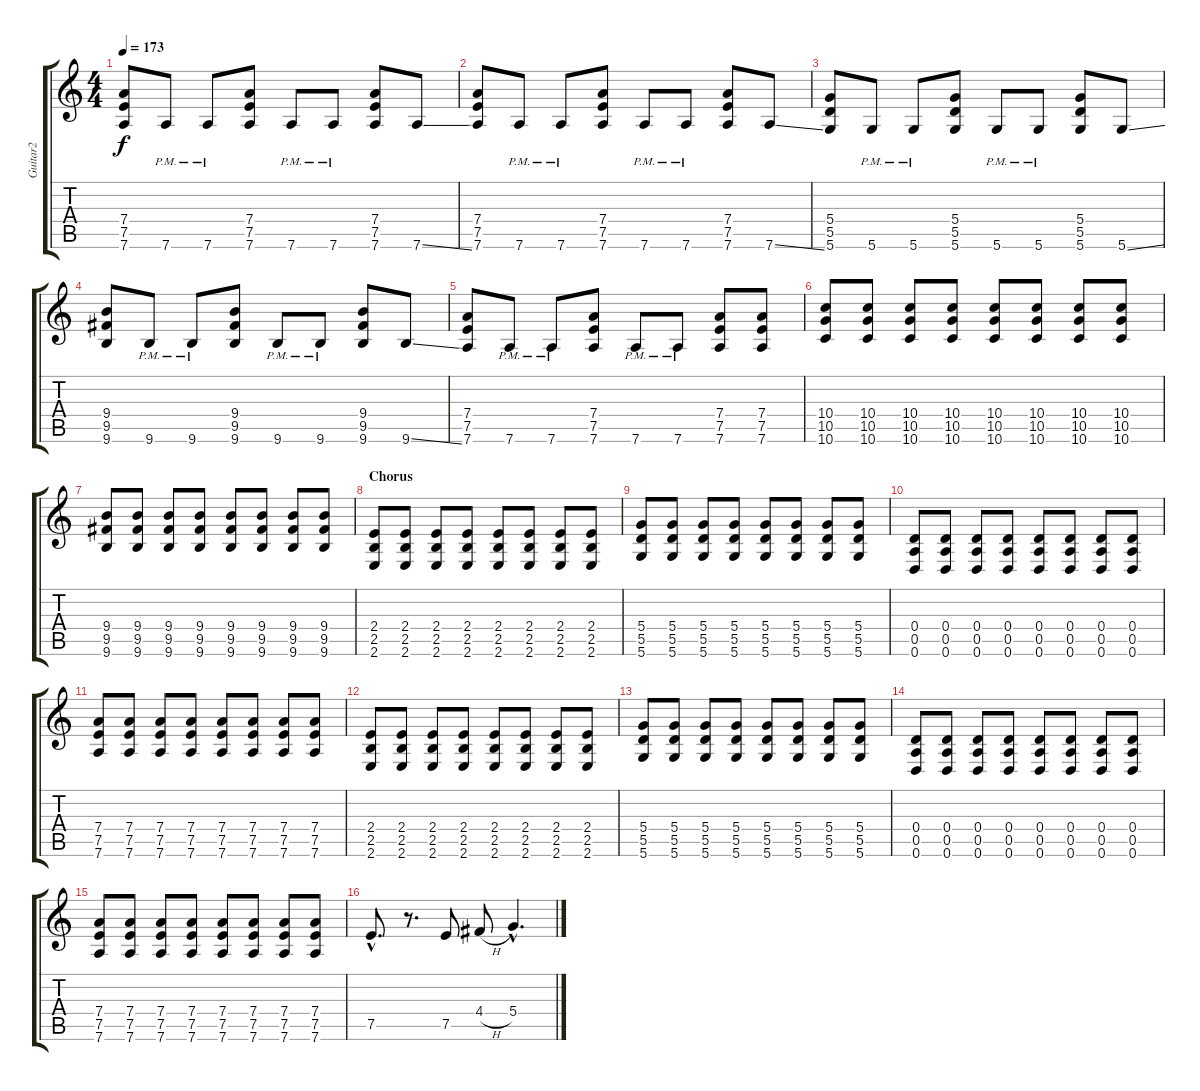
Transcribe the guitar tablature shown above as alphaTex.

\track ("Guitar2" "Guitar2") {instrument distortionguitar}
\staff {score tabs}
\tuning (E4 B3 G3 D3 A2 D2) {hide}
\ts (4 4)
\tempo 173
\clef g2
\ks c
(7.4 7.5 7.6).8{dy f} 7.6{pm}.8 7.6{pm}.8 (7.4 7.5 7.6).8 7.6{pm}.8 7.6{pm}.8 (7.4 7.5 7.6).8 7.6{ss}.8 |
(7.4 7.5 7.6).8 7.6{pm}.8 7.6{pm}.8 (7.4 7.5 7.6).8 7.6{pm}.8 7.6{pm}.8 (7.4 7.5 7.6).8 7.6{ss}.8 |
(5.4 5.5 5.6).8 5.6{pm}.8 5.6{pm}.8 (5.4 5.5 5.6).8 5.6{pm}.8 5.6{pm}.8 (5.4 5.5 5.6).8 5.6{ss}.8 |
(9.4 9.5 9.6).8 9.6{pm}.8 9.6{pm}.8 (9.4 9.5 9.6).8 9.6{pm}.8 9.6{pm}.8 (9.4 9.5 9.6).8 9.6{ss}.8 |
(7.4 7.5 7.6).8 7.6{pm}.8 7.6{pm}.8 (7.4 7.5 7.6).8 7.6{pm}.8 7.6{pm}.8 (7.4 7.5 7.6).8 (7.4 7.5 7.6).8 |
(10.4 10.5 10.6).8 (10.4 10.5 10.6).8 (10.4 10.5 10.6).8 (10.4 10.5 10.6).8 (10.4 10.5 10.6).8 (10.4 10.5 10.6).8 (10.4 10.5 10.6).8 (10.4 10.5 10.6).8 |
(9.4 9.5 9.6).8 (9.4 9.5 9.6).8 (9.4 9.5 9.6).8 (9.4 9.5 9.6).8 (9.4 9.5 9.6).8 (9.4 9.5 9.6).8 (9.4 9.5 9.6).8 (9.4 9.5 9.6).8 |
\section ("" "Chorus")
(2.4 2.5 2.6).8 (2.4 2.5 2.6).8 (2.4 2.5 2.6).8 (2.4 2.5 2.6).8 (2.4 2.5 2.6).8 (2.4 2.5 2.6).8 (2.4 2.5 2.6).8 (2.4 2.5 2.6).8 |
(5.4 5.5 5.6).8 (5.4 5.5 5.6).8 (5.4 5.5 5.6).8 (5.4 5.5 5.6).8 (5.4 5.5 5.6).8 (5.4 5.5 5.6).8 (5.4 5.5 5.6).8 (5.4 5.5 5.6).8 |
(0.4 0.5 0.6).8 (0.4 0.5 0.6).8 (0.4 0.5 0.6).8 (0.4 0.5 0.6).8 (0.4 0.5 0.6).8 (0.4 0.5 0.6).8 (0.4 0.5 0.6).8 (0.4 0.5 0.6).8 |
(7.4 7.5 7.6).8 (7.4 7.5 7.6).8 (7.4 7.5 7.6).8 (7.4 7.5 7.6).8 (7.4 7.5 7.6).8 (7.4 7.5 7.6).8 (7.4 7.5 7.6).8 (7.4 7.5 7.6).8 |
(2.4 2.5 2.6).8 (2.4 2.5 2.6).8 (2.4 2.5 2.6).8 (2.4 2.5 2.6).8 (2.4 2.5 2.6).8 (2.4 2.5 2.6).8 (2.4 2.5 2.6).8 (2.4 2.5 2.6).8 |
(5.4 5.5 5.6).8 (5.4 5.5 5.6).8 (5.4 5.5 5.6).8 (5.4 5.5 5.6).8 (5.4 5.5 5.6).8 (5.4 5.5 5.6).8 (5.4 5.5 5.6).8 (5.4 5.5 5.6).8 |
(0.4 0.5 0.6).8 (0.4 0.5 0.6).8 (0.4 0.5 0.6).8 (0.4 0.5 0.6).8 (0.4 0.5 0.6).8 (0.4 0.5 0.6).8 (0.4 0.5 0.6).8 (0.4 0.5 0.6).8 |
(7.4 7.5 7.6).8 (7.4 7.5 7.6).8 (7.4 7.5 7.6).8 (7.4 7.5 7.6).8 (7.4 7.5 7.6).8 (7.4 7.5 7.6).8 (7.4 7.5 7.6).8 (7.4 7.5 7.6).8 |
7.5{hac}.8{d volume 14 balance 8} r.8{d} 7.5.8 4.4{h}.8 5.4{hac}.4{d}
